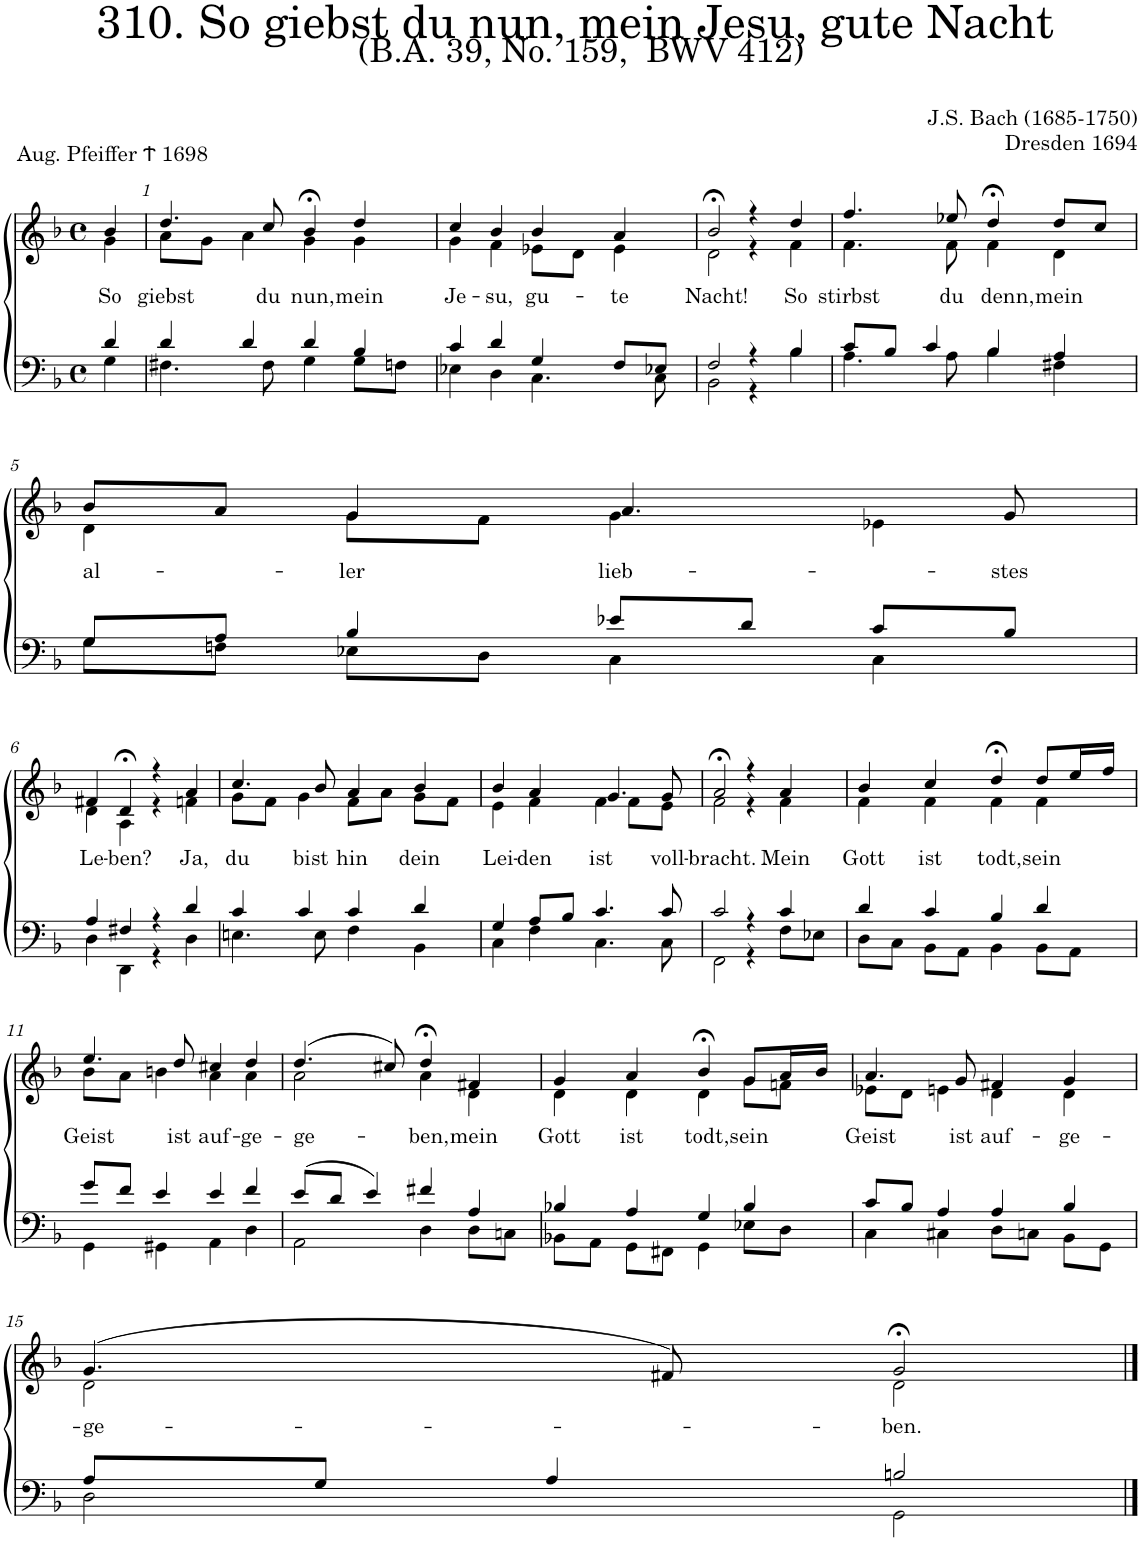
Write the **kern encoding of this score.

**kern	**kern	**text
*part2	*part1	*part1
*staff2	*staff1	*staff1
*I"Tenor/Bass	*I"Soprano/Alto	*
*clefF4	*clefG2	*
*k[b-]	*k[b-]	*
*M4/4	*M4/4	*
*met(c)	*met(c)	*
=	=	=
*^	*	*
!	!	!	!LO:LY:b
*	*	*^	*
4d/	4G\	4b-/	4g\	So
=1	=1	=1	=1	=1
!	!	!	!	!LO:LY:b
4d/	4.F#X\	4.dd/	8a\L	giebst
.	.	.	8g\J	.
4d/	.	.	4a\	.
!	!	!	!	!LO:LY:b
.	8F#\	8cc/	.	du
!	!	!	!	!LO:LY:b
4d/	4G\	4b-;<,/	4g\	nun,
!	!	!	!	!LO:LY:b
4B-/	8G\L	4dd/	4g\	mein
.	8Fn\J	.	.	.
=2	=2	=2	=2	=2
!	!	!	!	!LO:LY:b
4c/	4E-X\	4cc/	4g\	Je-
!	!	!	!	!LO:LY:b
4d/	4D\	4b-/	4f\	-su,
!	!	!	!	!LO:LY:b
4G/	4.C\	4b-/	8e-X\L	gu-
.	.	.	8d\J	.
!	!	!	!	!LO:LY:b
8F/L	.	4a/	4e-\	-te
8E-X/J	8C\	.	.	.
=3	=3	=3	=3	=3
!	!	!	!	!LO:LY:b
2F/	2BB-\	2b-;</	2d\	Nacht!
4r	4r	4r	4r	.
!	!	!	!	!LO:LY:b
4B-/	4B-\	4dd/	4f\	So
=4	=4	=4	=4	=4
!	!	!	!	!LO:LY:b
8c/L	4.A\	4.ff/	4.f\	stirbst
8B-/J	.	.	.	.
4c/	.	.	.	.
!	!	!	!	!LO:LY:b
.	8A\	8ee-X/	8f\	du
!	!	!	!	!LO:LY:b
4B-/	4B-\	4dd;<,/	4f\	denn,
!	!	!	!	!LO:LY:b
4A/	4F#X\	8dd;</L	4d\	mein
.	.	8cc/J	.	.
!!LO:LB:g=z	!!
=5	=5	=5	=5	=5
!	!	!	!	!LO:LY:b
8G/L	8G\L	8b-/L	4d\	al-
8A/J	8Fn\J	8a/J	.	.
!	!	!	!	!LO:LY:b
4B-/	8E-X\L	4g/	8g\L	-ler
.	8D\J	.	8f\J	.
!	!	!	!	!LO:LY:b
8e-X/L	4C\	4.a/	4g\	lieb-
8d/J	.	.	.	.
8c/L	4C\	.	4e-X\	.
!	!	!	!	!LO:LY:b
8B-/J	.	8g/	.	-stes
!!LO:LB:g=z	!!
=6	=6	=6	=6	=6
!	!	!	!	!LO:LY:b
4A/	4D\	4f#X/	4d\	Le-
!	!	!	!	!LO:LY:b
4F#X/	4DD\	4d;</	4A\	-ben?
4r	4r	4r	4r	.
!	!	!	!	!LO:LY:b
4d/	4D\	4a/	4fn\	Ja,
=7	=7	=7	=7	=7
!	!	!	!	!LO:LY:b
4c/	4.En\	4.cc/	8g\L	du
.	.	.	8f\J	.
4c/	.	.	4g\	.
!	!	!	!	!LO:LY:b
.	8E\	8b-/	.	bist
!	!	!	!	!LO:LY:b
4c/	4F\	4a/	8f\L	hin
.	.	.	8a\J	.
!	!	!	!	!LO:LY:b
4d/	4BB-\	4b-/	8g\L	dein
.	.	.	8f\J	.
=8	=8	=8	=8	=8
!	!	!	!	!LO:LY:b
4G/	4C\	4b-;</	4e\	Lei-
!	!	!	!	!LO:LY:b
8A/L	4F\	4a/	4f\	-den
8B-/J	.	.	.	.
!	!	!	!	!LO:LY:b
4.c/	4.C\	4.g/	4f\	ist
.	.	.	8f\L	.
!	!	!	!	!LO:LY:b
8c/	8C\	8g/	8e\J	voll-
=9	=9	=9	=9	=9
!	!	!	!	!LO:LY:b
2c/	2FF\	2a;</	2f\	-bracht.
4r	4r	4r	4r	.
!	!	!	!	!LO:LY:b
4c/	8F\L	4a/	4f\	Mein
.	8E-X\J	.	.	.
=10	=10	=10	=10	=10
!	!	!	!	!LO:LY:b
4d/	8D\L	4b-/	4f\	Gott
.	8C\J	.	.	.
!	!	!	!	!LO:LY:b
4c/	8BB-\L	4cc/	4f\	ist
.	8AA\J	.	.	.
!	!	!	!	!LO:LY:b
4B-/	4BB-\	4dd;<,/	4f\	todt,
!	!	!	!	!LO:LY:b
4d/	8BB-\L	8dd/L	4f\	sein
.	8AA\J	16ee/L	.	.
.	.	16ff/JJ	.	.
!!LO:LB:g=z	!!
=11	=11	=11	=11	=11
!	!	!	!	!LO:LY:b
8g/L	4GG\	4.ee/	8b-\L	Geist
8f/J	.	.	8a\J	.
4e/	4GG#X\	.	4bn\	.
!	!	!	!	!LO:LY:b
.	.	8dd/	.	ist
!	!	!	!	!LO:LY:b
4e/	4AA\	4cc#X/	4a\	auf-
!	!	!	!	!LO:LY:b
4f/	4D\	4dd/	4a\	-ge-
=12	=12	=12	=12	=12
!	!	!	!	!LO:LY:b
(8e/L	2AA\	(4.dd/	2a\	-ge-
8d/J	.	.	.	.
4e/)	.	.	.	.
.	.	8cc#X/)	.	.
!	!	!	!	!LO:LY:b
4f#X/	4D\	4dd;<,/	4a\	-ben,
!	!	!	!	!LO:LY:b
4A/	8D\L	4f#X/	4d\	mein
.	8Cn\J	.	.	.
=13	=13	=13	=13	=13
!	!	!	!	!LO:LY:b
4B-X/	8BB-X\L	4g/	4d\	Gott
.	8AA\J	.	.	.
!	!	!	!	!LO:LY:b
4A/	8GG\L	4a/	4d\	ist
.	8FF#X\J	.	.	.
!	!	!	!	!LO:LY:b
4G/	4GG\	4b-;<,/	4d\	todt,
!	!	!	!	!LO:LY:b
4B-/	8E-X\L	8g/L	8g\L	sein
.	8D\J	16a/L	8fn\J	.
.	.	16b-/JJ	.	.
=14	=14	=14	=14	=14
!	!	!	!	!LO:LY:b
8c/L	4C\	4.a/	8e-X\L	Geist
8B-/J	.	.	8d\J	.
4A/	4C#X\	.	4en\	.
!	!	!	!	!LO:LY:b
.	.	8g/	.	ist
!	!	!	!	!LO:LY:b
4A/	8D\L	4f#X/	4d\	auf-
.	8Cn\J	.	.	.
!	!	!	!	!LO:LY:b
4B-/	8BB-\L	4g/	4d\	-ge-
.	8GG\J	.	.	.
!!LO:LB:g=z	!!
=15	=15	=15	=15	=15
!	!	!	!	!LO:LY:b
8A/L	2D\	(4.g/	2d\	-ge-
8G/J	.	.	.	.
4A/	.	.	.	.
.	.	8f#X/)	.	.
!	!	!	!	!LO:LY:b
2Bn/	2GG\	2g;</	2d\	-ben.
*v	*v	*	*	*
*	*v	*v	*
==	==	==
*-	*-	*-
